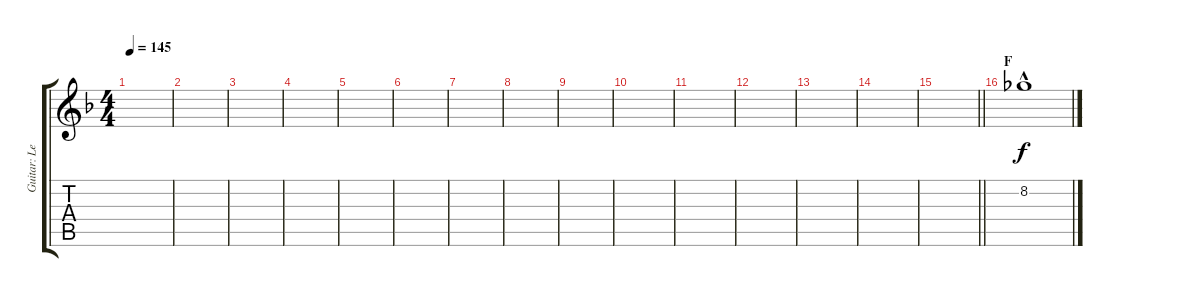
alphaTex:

\track ("Guitar: Lead" "Guitar: Le") {instrument overdrivenguitar}
\staff {score tabs}
\tuning (Eb4 Bb3 Gb3 Db3 Ab2 Eb2) {hide}
\ts (4 4)
\tempo 145
\clef g2
\ks f
|
|
|
|
|
|
|
|
|
|
|
|
|
|
\barLineRight lightlight
|
\section ("" "F")
8.2{hac}.1
